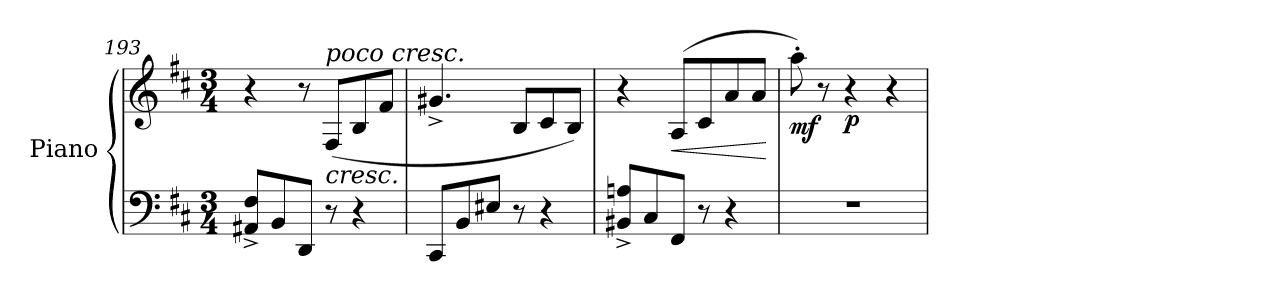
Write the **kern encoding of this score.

**kern	**kern	**dynam
*part1	*part1	*part1
*staff2	*staff1	*staff1/2
*I"Piano	*	*
*I'Pno	*	*
*clefF4	*clefG2	*
*k[f#c#]	*k[f#c#]	*
*M3/4	*M3/4	*
=193	=193	=193
8AA#X/^ 8F#/^L	4r	.
8BB/	.	.
8DD/J	8r	.
!	!LO:TX:a:i:t=poco cresc.	!
!	!	!LO:HP:b
8r	(8F#/L	<
4r	8B/	.
.	8f#/J	.
=194	=194	=194
8CC#/L	4.g#X^/	.
8BB/	.	.
8E#X/J	.	.
8r	8B/L	.
4r	8c#/	.
.	8B/J)	.
=195	=195	=195
8BB#X/^ 8An/^L	4r	.
8C#/	.	.
!	!	!LO:HP:b
8FF#/J	(>8A/L	<
8r	8c#/	.
4r	8a/	.
.	8a/J	.
.	.	[ [
=196	=196	=196
!	!	!LO:DY:b
2.r	8aa'\)	mf
.	8r	.
!	!	!LO:DY:b
.	4r	p
.	4r	.
=	=	=
*-	*-	*-
